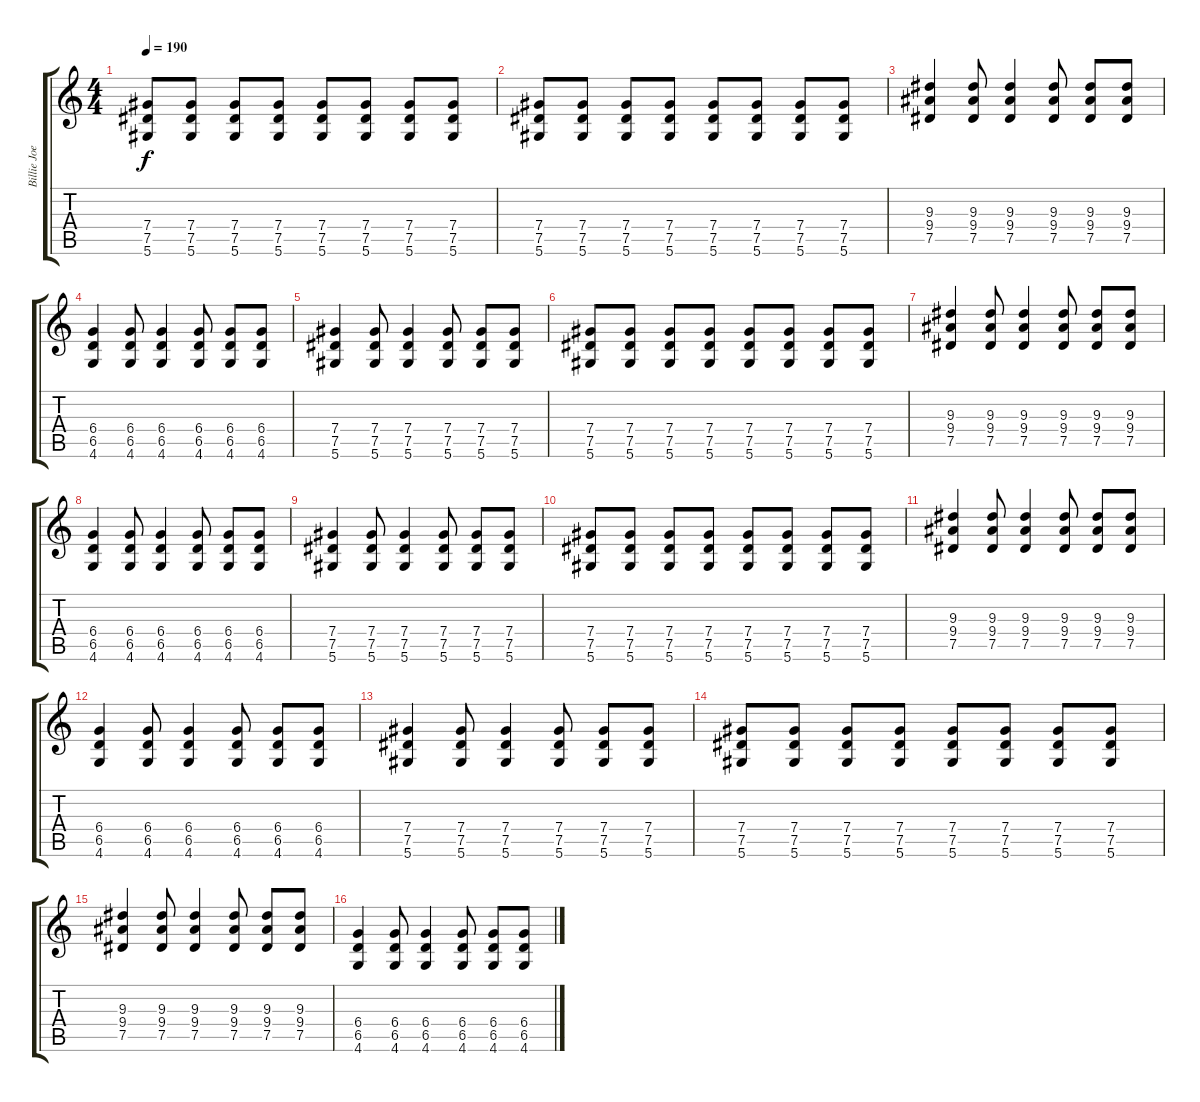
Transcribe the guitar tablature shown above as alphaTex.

\track ("Billie Joe" "Billie Joe") {instrument overdrivenguitar}
\staff {score tabs}
\tuning (Eb4 Bb3 Gb3 Db3 Ab2 Eb2) {hide}
\ts (4 4)
\tempo 190
\clef g2
\ks c
(7.4 7.5 5.6).8{dy f} (7.4 7.5 5.6).8 (7.4 7.5 5.6).8 (7.4 7.5 5.6).8 (7.4 7.5 5.6).8 (7.4 7.5 5.6).8 (7.4 7.5 5.6).8 (7.4 7.5 5.6).8 |
(7.4 7.5 5.6).8 (7.4 7.5 5.6).8 (7.4 7.5 5.6).8 (7.4 7.5 5.6).8 (7.4 7.5 5.6).8 (7.4 7.5 5.6).8 (7.4 7.5 5.6).8 (7.4 7.5 5.6).8 |
(9.3 9.4 7.5).4 (9.3 9.4 7.5).8 (9.3 9.4 7.5).4 (9.3 9.4 7.5).8 (9.3 9.4 7.5).8 (9.3 9.4 7.5).8 |
(6.4 6.5 4.6).4 (6.4 6.5 4.6).8 (6.4 6.5 4.6).4 (6.4 6.5 4.6).8 (6.4 6.5 4.6).8 (6.4 6.5 4.6).8 |
(7.4 7.5 5.6).4 (7.4 7.5 5.6).8 (7.4 7.5 5.6).4 (7.4 7.5 5.6).8 (7.4 7.5 5.6).8 (7.4 7.5 5.6).8 |
(7.4 7.5 5.6).8 (7.4 7.5 5.6).8 (7.4 7.5 5.6).8 (7.4 7.5 5.6).8 (7.4 7.5 5.6).8 (7.4 7.5 5.6).8 (7.4 7.5 5.6).8 (7.4 7.5 5.6).8 |
(9.3 9.4 7.5).4 (9.3 9.4 7.5).8 (9.3 9.4 7.5).4 (9.3 9.4 7.5).8 (9.3 9.4 7.5).8 (9.3 9.4 7.5).8 |
(6.4 6.5 4.6).4 (6.4 6.5 4.6).8 (6.4 6.5 4.6).4 (6.4 6.5 4.6).8 (6.4 6.5 4.6).8 (6.4 6.5 4.6).8 |
(7.4 7.5 5.6).4 (7.4 7.5 5.6).8 (7.4 7.5 5.6).4 (7.4 7.5 5.6).8 (7.4 7.5 5.6).8 (7.4 7.5 5.6).8 |
(7.4 7.5 5.6).8 (7.4 7.5 5.6).8 (7.4 7.5 5.6).8 (7.4 7.5 5.6).8 (7.4 7.5 5.6).8 (7.4 7.5 5.6).8 (7.4 7.5 5.6).8 (7.4 7.5 5.6).8 |
(9.3 9.4 7.5).4 (9.3 9.4 7.5).8 (9.3 9.4 7.5).4 (9.3 9.4 7.5).8 (9.3 9.4 7.5).8 (9.3 9.4 7.5).8 |
(6.4 6.5 4.6).4 (6.4 6.5 4.6).8 (6.4 6.5 4.6).4 (6.4 6.5 4.6).8 (6.4 6.5 4.6).8 (6.4 6.5 4.6).8 |
(7.4 7.5 5.6).4 (7.4 7.5 5.6).8 (7.4 7.5 5.6).4 (7.4 7.5 5.6).8 (7.4 7.5 5.6).8 (7.4 7.5 5.6).8 |
(7.4 7.5 5.6).8 (7.4 7.5 5.6).8 (7.4 7.5 5.6).8 (7.4 7.5 5.6).8 (7.4 7.5 5.6).8 (7.4 7.5 5.6).8 (7.4 7.5 5.6).8 (7.4 7.5 5.6).8 |
(9.3 9.4 7.5).4 (9.3 9.4 7.5).8 (9.3 9.4 7.5).4 (9.3 9.4 7.5).8 (9.3 9.4 7.5).8 (9.3 9.4 7.5).8 |
(6.4 6.5 4.6).4 (6.4 6.5 4.6).8 (6.4 6.5 4.6).4 (6.4 6.5 4.6).8 (6.4 6.5 4.6).8 (6.4 6.5 4.6).8
